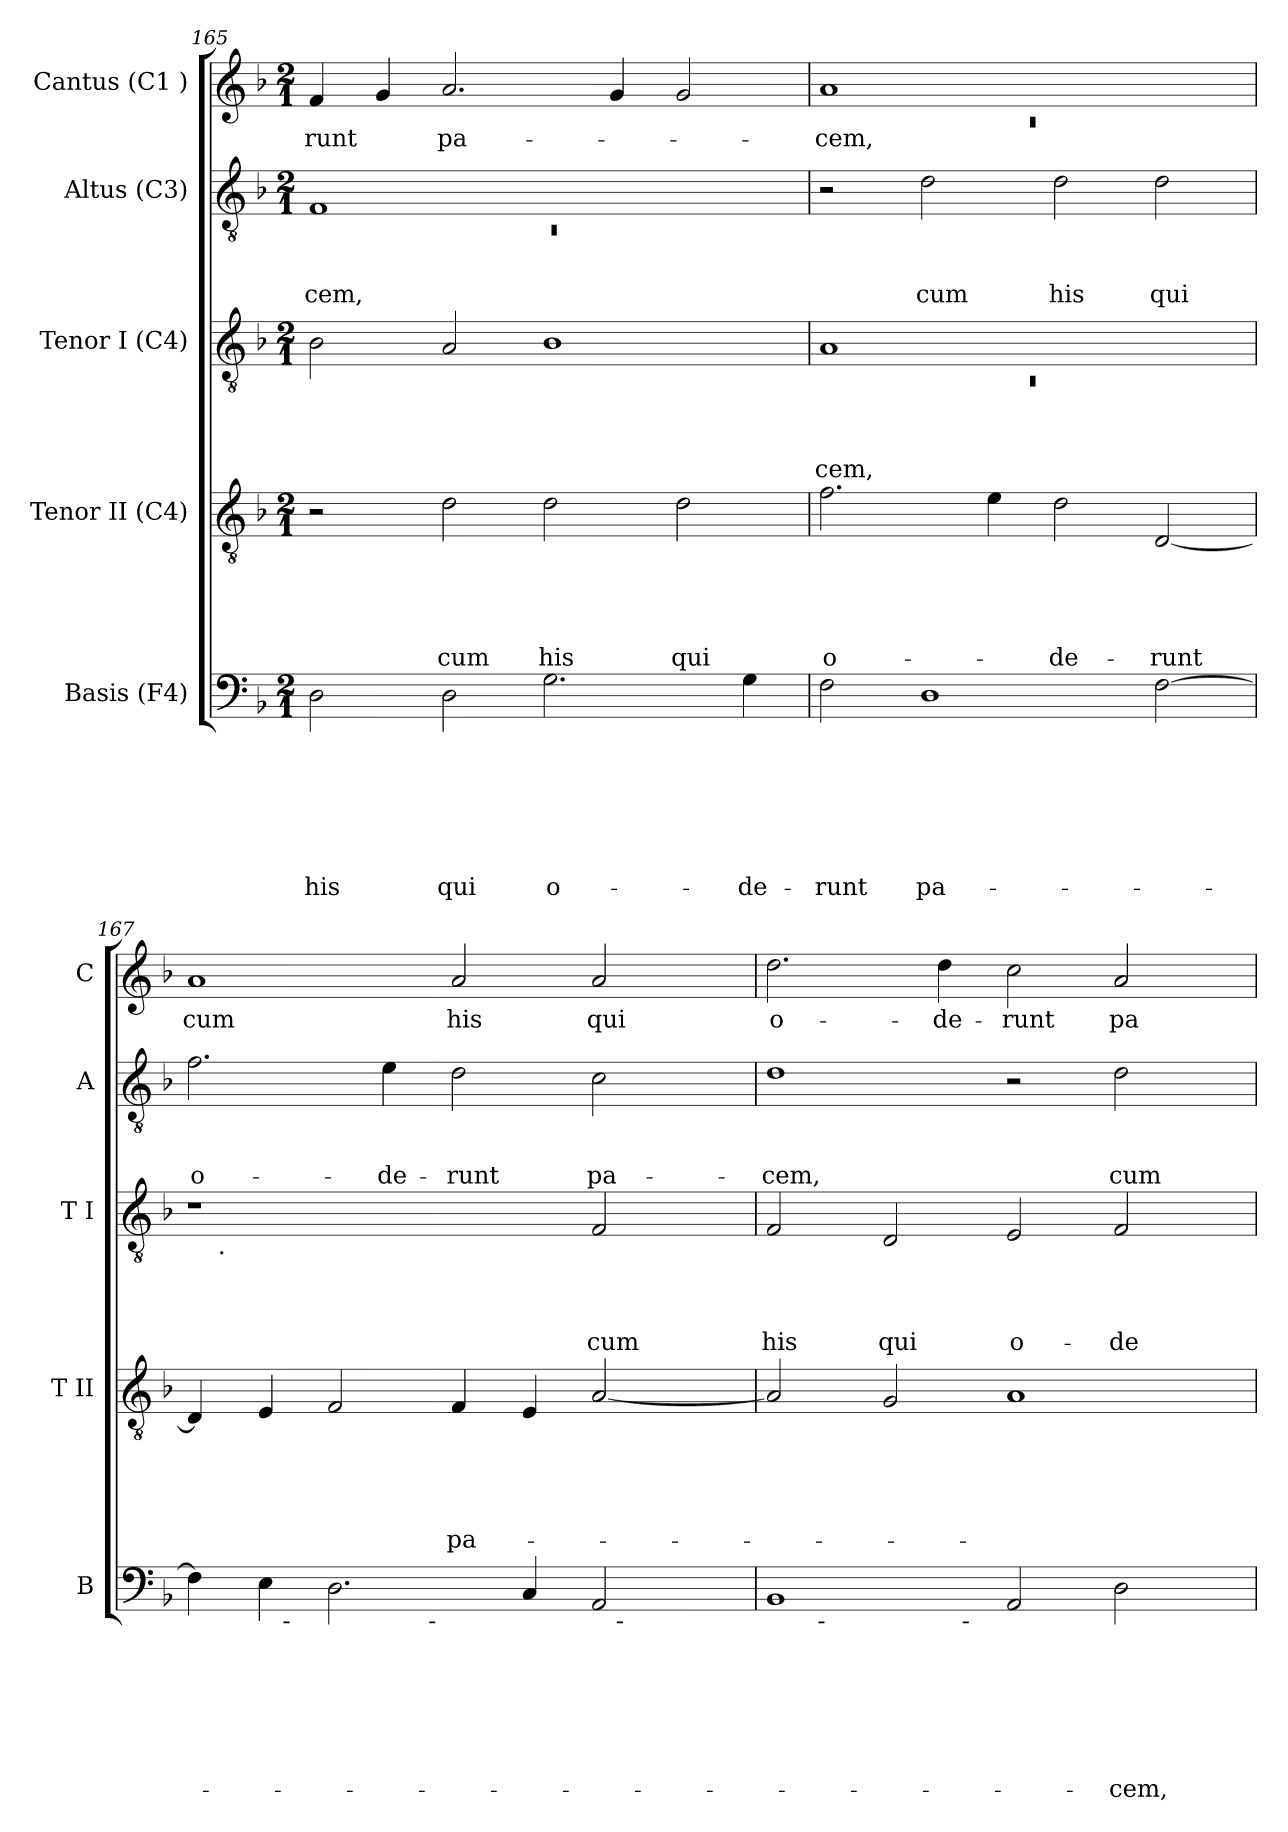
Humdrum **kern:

**kern	**text	**text	**text	**text	**text	**text	**text	**kern	**text	**text	**text	**text	**text	**kern	**text	**text	**text	**text	**kern	**text	**text	**text	**kern	**text
*part5	*part5	*part5	*part5	*part5	*part5	*part5	*part5	*part4	*part4	*part4	*part4	*part4	*part4	*part3	*part3	*part3	*part3	*part3	*part2	*part2	*part2	*part2	*part1	*part1
*staff5	*staff5	*staff5	*staff5	*staff5	*staff5	*staff5	*staff5	*staff4	*staff4	*staff4	*staff4	*staff4	*staff4	*staff3	*staff3	*staff3	*staff3	*staff3	*staff2	*staff2	*staff2	*staff2	*staff1	*staff1
*I"Basis (F4)	*	*	*	*	*	*	*	*I"Tenor II (C4)	*	*	*	*	*	*I"Tenor I (C4)	*	*	*	*	*I"Altus (C3)	*	*	*	*I"Cantus (C1 )	*
*I'B	*	*	*	*	*	*	*	*I'T II	*	*	*	*	*	*I'T I	*	*	*	*	*I'A	*	*	*	*I'C	*
*clefF4	*	*	*	*	*	*	*	*clefGv2	*	*	*	*	*	*clefGv2	*	*	*	*	*clefGv2	*	*	*	*clefG2	*
*k[b-]	*	*	*	*	*	*	*	*k[b-]	*	*	*	*	*	*k[b-]	*	*	*	*	*k[b-]	*	*	*	*k[b-]	*
*F:	*	*	*	*	*	*	*	*F:	*	*	*	*	*	*F:	*	*	*	*	*F:	*	*	*	*F:	*
*M2/1	*	*	*	*	*	*	*	*M2/1	*	*	*	*	*	*M2/1	*	*	*	*	*M2/1	*	*	*	*M2/1	*
=165	=165	=165	=165	=165	=165	=165	=165	=165	=165	=165	=165	=165	=165	=165	=165	=165	=165	=165	=165	=165	=165	=165	=165	=165
*	*	*	*	*	*	*	*	*	*	*	*	*	*	*	*	*	*	*	*^	*	*	*	*	*
!	!	!	!	!	!	!	!LO:LY:b	!	!	!	!	!	!	!	!	!	!	!	!	!LO:N:vis=1	!	!	!LO:LY:b	!	!LO:LY:b
2D\	.	.	.	.	.	.	his	2r	.	.	.	.	.	2B-\	.	.	.	.	1F	0rC	.	.	-cem,	4f/	-runt
.	.	.	.	.	.	.	.	.	.	.	.	.	.	.	.	.	.	.	.	.	.	.	.	4g/	.
!	!	!	!	!	!	!	!LO:LY:b	!	!	!	!	!	!LO:LY:b	!	!	!	!	!	!	!	!	!	!	!	!LO:LY:b
2D\	.	.	.	.	.	.	qui	2d\	.	.	.	.	cum	2A/	.	.	.	.	.	.	.	.	.	2.a/	pa-
!	!	!	!	!	!	!	!LO:LY:b	!	!	!	!	!	!LO:LY:b	!	!	!	!	!	!	!	!	!	!	!	!
2.G\	.	.	.	.	.	.	o-	2d\	.	.	.	.	his	1B-	.	.	.	.	1ryy	.	.	.	.	.	.
.	.	.	.	.	.	.	.	.	.	.	.	.	.	.	.	.	.	.	.	.	.	.	.	4g/	.
!	!	!	!	!	!	!	!	!	!	!	!	!	!LO:LY:b	!	!	!	!	!	!	!	!	!	!	!	!
.	.	.	.	.	.	.	.	2d\	.	.	.	.	qui	.	.	.	.	.	.	.	.	.	.	2g/	.
!	!	!	!	!	!	!	!LO:LY:b	!	!	!	!	!	!	!	!	!	!	!	!	!	!	!	!	!	!
4G\	.	.	.	.	.	.	-de-	.	.	.	.	.	.	.	.	.	.	.	.	.	.	.	.	.	.
*	*	*	*	*	*	*	*	*	*	*	*	*	*	*	*	*	*	*	*v	*v	*	*	*	*	*
=166	=166	=166	=166	=166	=166	=166	=166	=166	=166	=166	=166	=166	=166	=166	=166	=166	=166	=166	=166	=166	=166	=166	=166	=166
*	*	*	*	*	*	*	*	*	*	*	*	*	*	*^	*	*	*	*	*	*	*	*	*^	*
!	!	!	!	!	!	!	!LO:LY:b	!	!	!	!	!	!LO:LY:b	!	!LO:N:vis=1	!	!	!	!LO:LY:b	!	!	!	!	!	!LO:N:vis=1	!LO:LY:b
2F\	.	.	.	.	.	.	-runt	2.f\	.	.	.	.	o-	1A	0rC	.	.	.	-cem,	2r	.	.	.	1a	0rc	-cem,
!	!	!	!	!	!	!	!LO:LY:b	!	!	!	!	!	!	!	!	!	!	!	!	!	!	!	!LO:LY:b	!	!	!
1D	.	.	.	.	.	.	pa-	.	.	.	.	.	.	.	.	.	.	.	.	2d\	.	.	cum	.	.	.
.	.	.	.	.	.	.	.	4e\	.	.	.	.	.	.	.	.	.	.	.	.	.	.	.	.	.	.
!	!	!	!	!	!	!	!	!	!	!	!	!	!LO:LY:b	!	!	!	!	!	!	!	!	!	!LO:LY:b	!	!	!
.	.	.	.	.	.	.	.	2d\	.	.	.	.	-de-	1ryy	.	.	.	.	.	2d\	.	.	his	1ryy	.	.
!	!	!	!	!	!	!	!	!	!	!	!	!	!LO:LY:b	!	!	!	!	!	!	!	!	!	!LO:LY:b	!	!	!
[>2F\	.	.	.	.	.	.	.	[>2D/	.	.	.	.	-runt	.	.	.	.	.	.	2d\	.	.	qui	.	.	.
*	*	*	*	*	*	*	*	*	*	*	*	*	*	*	*	*	*	*	*	*	*	*	*	*v	*v	*
!!LO:PB:g=z
=167	=167	=167	=167	=167	=167	=167	=167	=167	=167	=167	=167	=167	=167	=167	=167	=167	=167	=167	=167	=167	=167	=167	=167	=167	=167
!	!	!	!	!	!	!	!	!	!	!	!	!	!	!	!	!	!	!	!	!	!	!	!LO:LY:b	!	!LO:LY:b
*^	*	*	*	*	*	*	*	*	*	*	*	*	*	*	*	*	*	*	*	*	*	*	*	*	*
*	*^	*	*	*	*	*	*	*	*	*	*	*	*	*	*	*	*	*	*	*	*	*	*	*	*	*
*	*	*^	*	*	*	*	*	*	*	*	*	*	*	*	*	*	*	*	*	*	*	*	*	*	*	*	*
4F\]	4ryy	2...ryy	1ryy	.	.	.	.	.	.	.	4D/]	.	.	.	.	.	1r	16.ryy	.	.	.	.	2.f\	.	.	o-	1a	cum
!	!	!	!	!	!	!	!	!	!	!	!	!	!	!	!	!	!	!LO:TX:b:t=.	!	!	!	!	!	!	!	!	!	!
.	.	.	.	.	.	.	.	.	.	.	.	.	.	.	.	.	.	1ryy	.	.	.	.	.	.	.	.	.	.
4E\	16ryy	.	.	.	.	.	.	.	.	.	4E/	.	.	.	.	.	.	.	.	.	.	.	.	.	.	.	.	.
!	!LO:TX:b:t=-	!	!	!	!	!	!	!	!	!	!	!	!	!	!	!	!	!	!	!	!	!	!	!	!	!	!	!
.	1ryy	.	.	.	.	.	.	.	.	.	.	.	.	.	.	.	.	.	.	.	.	.	.	.	.	.	.	.
2.D\	.	.	.	.	.	.	.	.	.	.	2F/	.	.	.	.	.	.	.	.	.	.	.	.	.	.	.	.	.
!	!	!	!	!	!	!	!	!	!	!	!	!	!	!	!	!	!	!	!	!	!	!	!	!	!	!LO:LY:b	!	!
.	.	.	.	.	.	.	.	.	.	.	.	.	.	.	.	.	.	.	.	.	.	.	4e\	.	.	-de-	.	.
!	!	!LO:TX:b:t=-	!	!	!	!	!	!	!	!	!	!	!	!	!	!	!	!	!	!	!	!	!	!	!	!	!	!
.	.	1ryy	.	.	.	.	.	.	.	.	.	.	.	.	.	.	.	.	.	.	.	.	.	.	.	.	.	.
!	!	!	!	!	!	!	!	!	!	!	!	!	!	!	!	!LO:LY:b	!	!	!	!	!	!	!	!	!	!LO:LY:b	!	!LO:LY:b
.	.	.	2ryy	.	.	.	.	.	.	.	4F/	.	.	.	.	pa-	2ryy	.	.	.	.	.	2d\	.	.	-runt	2a/	his
.	.	.	.	.	.	.	.	.	.	.	.	.	.	.	.	.	.	2ryy	.	.	.	.	.	.	.	.	.	.
4C/	.	.	.	.	.	.	.	.	.	.	4E/	.	.	.	.	.	.	.	.	.	.	.	.	.	.	.	.	.
.	2ryy	.	.	.	.	.	.	.	.	.	.	.	.	.	.	.	.	.	.	.	.	.	.	.	.	.	.	.
!	!	!	!	!	!	!	!	!	!	!	!	!	!	!	!	!	!	!	!	!	!	!LO:LY:b	!	!	!	!LO:LY:b	!	!LO:LY:b
2AA/	.	.	16ryy	.	.	.	.	.	.	.	[<2A/	.	.	.	.	.	2F/	.	.	.	.	cum	2c\	.	.	pa-	2a/	qui
!	!	!	!LO:TX:b:t=-	!	!	!	!	!	!	!	!	!	!	!	!	!	!	!	!	!	!	!	!	!	!	!	!	!
.	.	.	4..ryy	.	.	.	.	.	.	.	.	.	.	.	.	.	.	.	.	.	.	.	.	.	.	.	.	.
.	.	.	.	.	.	.	.	.	.	.	.	.	.	.	.	.	.	4ryy	.	.	.	.	.	.	.	.	.	.
.	8.ryy	.	.	.	.	.	.	.	.	.	.	.	.	.	.	.	.	.	.	.	.	.	.	.	.	.	.	.
.	.	.	.	.	.	.	.	.	.	.	.	.	.	.	.	.	.	8ryy	.	.	.	.	.	.	.	.	.	.
.	.	16ryy	.	.	.	.	.	.	.	.	.	.	.	.	.	.	.	.	.	.	.	.	.	.	.	.	.	.
.	.	.	.	.	.	.	.	.	.	.	.	.	.	.	.	.	.	32ryy	.	.	.	.	.	.	.	.	.	.
=168	=168	=168	=168	=168	=168	=168	=168	=168	=168	=168	=168	=168	=168	=168	=168	=168	=168	=168	=168	=168	=168	=168	=168	=168	=168	=168	=168	=168
!	!	!	!	!	!	!	!	!	!	!	!	!	!	!	!	!	!	!	!	!	!	!LO:LY:b	!	!	!	!LO:LY:b	!	!LO:LY:b
*	*	*v	*v	*	*	*	*	*	*	*	*	*	*	*	*	*	*v	*v	*	*	*	*	*	*	*	*	*	*
1BB-	8ryy	2ryy	.	.	.	.	.	.	.	2A/]	.	.	.	.	.	2F/	.	.	.	his	1d	.	.	-cem,	2.dd\	o-
.	32ryy	.	.	.	.	.	.	.	.	.	.	.	.	.	.	.	.	.	.	.	.	.	.	.	.	.
!	!LO:TX:b:t=-	!	!	!	!	!	!	!	!	!	!	!	!	!	!	!	!	!	!	!	!	!	!	!	!	!
.	1ryy	.	.	.	.	.	.	.	.	.	.	.	.	.	.	.	.	.	.	.	.	.	.	.	.	.
!	!	!	!	!	!	!	!	!	!	!	!	!	!	!	!	!	!	!	!	!LO:LY:b	!	!	!	!	!	!
.	.	4ryy	.	.	.	.	.	.	.	2G/	.	.	.	.	.	2D/	.	.	.	qui	.	.	.	.	.	.
!	!	!	!	!	!	!	!	!	!	!	!	!	!	!	!	!	!	!	!	!	!	!	!	!	!	!LO:LY:b
.	.	16ryy	.	.	.	.	.	.	.	.	.	.	.	.	.	.	.	.	.	.	.	.	.	.	4dd\	-de-
!	!	!LO:TX:b:t=-	!	!	!	!	!	!	!	!	!	!	!	!	!	!	!	!	!	!	!	!	!	!	!	!
.	.	1ryy	.	.	.	.	.	.	.	.	.	.	.	.	.	.	.	.	.	.	.	.	.	.	.	.
!	!	!	!	!	!	!	!	!	!	!	!	!	!	!	!	!	!	!	!	!LO:LY:b	!	!	!	!	!	!LO:LY:b
2AA/	.	.	.	.	.	.	.	.	.	1A	.	.	.	.	.	2E/	.	.	.	o-	2r	.	.	.	2cc\	-runt
.	2ryy	.	.	.	.	.	.	.	.	.	.	.	.	.	.	.	.	.	.	.	.	.	.	.	.	.
!	!	!	!	!	!	!	!	!	!LO:LY:b	!	!	!	!	!	!	!	!	!	!	!LO:LY:b	!	!	!	!LO:LY:b	!	!LO:LY:b
2D\	.	.	.	.	.	.	.	.	-cem,	.	.	.	.	.	.	2F/	.	.	.	-de-	2d\	.	.	cum	2a/	pa-
.	4ryy	.	.	.	.	.	.	.	.	.	.	.	.	.	.	.	.	.	.	.	.	.	.	.	.	.
.	.	8.ryy	.	.	.	.	.	.	.	.	.	.	.	.	.	.	.	.	.	.	.	.	.	.	.	.
.	16.ryy	.	.	.	.	.	.	.	.	.	.	.	.	.	.	.	.	.	.	.	.	.	.	.	.	.
*v	*v	*v	*	*	*	*	*	*	*	*	*	*	*	*	*	*	*	*	*	*	*	*	*	*	*	*
=	=	=	=	=	=	=	=	=	=	=	=	=	=	=	=	=	=	=	=	=	=	=	=	=
*-	*-	*-	*-	*-	*-	*-	*-	*-	*-	*-	*-	*-	*-	*-	*-	*-	*-	*-	*-	*-	*-	*-	*-	*-
